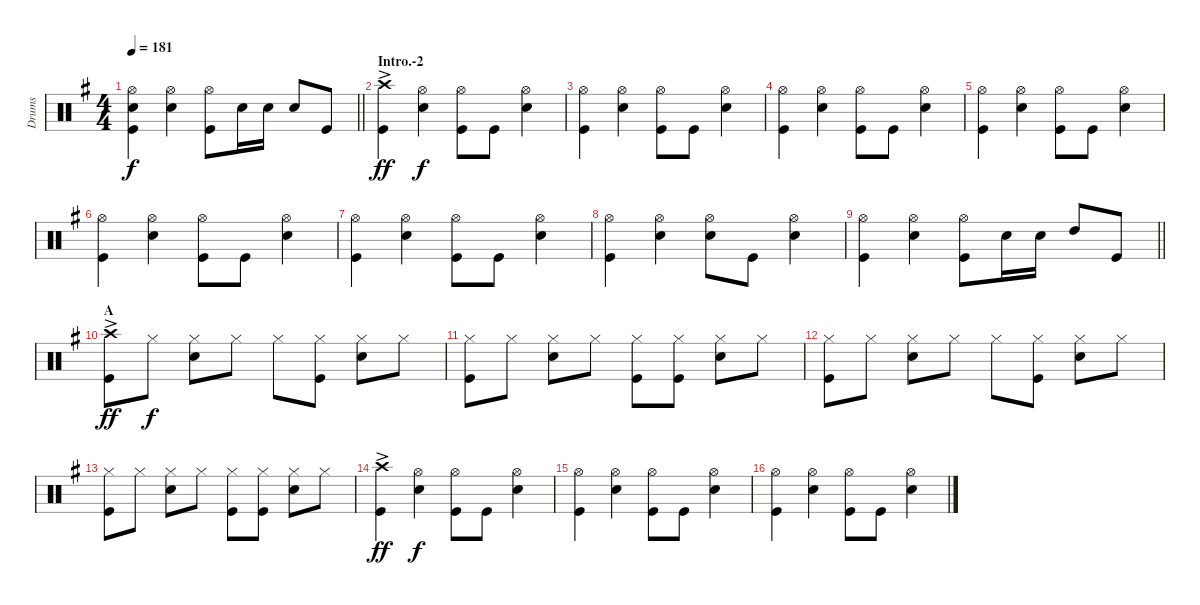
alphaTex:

\track ("Drums" "Drums") {instrument percussion}
\staff {score}
\articulation defaults
\ts (4 4)
\tempo 181
\clef neutral
\barLineRight lightlight
\ks g
("Kick (hit)" "Snare (hit) 2" "Hi-Hat (open)").4{dy f} ("Hi-Hat (open)" "Snare (hit) 2").4 ("Kick (hit)" "Hi-Hat (open)").8 "Snare (hit) 2".16 "Snare (hit) 2".16 "Snare (hit) 2".8 "Kick (hit)".8 |
\section ("" "Intro.-2")
("Kick (hit)" "Crash high (hit)"{ac}).4{dy ff} ("Hi-Hat (open)" "Snare (hit) 2").4{dy f} ("Kick (hit)" "Hi-Hat (open)").8 "Kick (hit)".8 ("Snare (hit) 2" "Hi-Hat (open)").4 |
("Kick (hit)" "Hi-Hat (open)").4 ("Hi-Hat (open)" "Snare (hit) 2").4 ("Kick (hit)" "Hi-Hat (open)").8 "Kick (hit)".8 ("Snare (hit) 2" "Hi-Hat (open)").4 |
("Kick (hit)" "Hi-Hat (open)").4 ("Hi-Hat (open)" "Snare (hit) 2").4 ("Kick (hit)" "Hi-Hat (open)").8 "Kick (hit)".8 ("Snare (hit) 2" "Hi-Hat (open)").4 |
("Kick (hit)" "Hi-Hat (open)").4 ("Hi-Hat (open)" "Snare (hit) 2").4 ("Kick (hit)" "Hi-Hat (open)").8 "Kick (hit)".8 ("Snare (hit) 2" "Hi-Hat (open)").4 |
("Kick (hit)" "Hi-Hat (open)").4 ("Hi-Hat (open)" "Snare (hit) 2").4 ("Kick (hit)" "Hi-Hat (open)").8 "Kick (hit)".8 ("Snare (hit) 2" "Hi-Hat (open)").4 |
("Kick (hit)" "Hi-Hat (open)").4 ("Hi-Hat (open)" "Snare (hit) 2").4 ("Kick (hit)" "Hi-Hat (open)").8 "Kick (hit)".8 ("Snare (hit) 2" "Hi-Hat (open)").4 |
("Kick (hit)" "Hi-Hat (open)").4 ("Hi-Hat (open)" "Snare (hit) 2").4 ("Snare (hit) 2" "Hi-Hat (open)").8 "Kick (hit)".8 ("Snare (hit) 2" "Hi-Hat (open)").4 |
\barLineRight lightlight
("Hi-Hat (open)" "Kick (hit)").4 ("Hi-Hat (open)" "Snare (hit) 2").4 ("Kick (hit)" "Hi-Hat (open)").8 "Snare (hit) 2".16 "Snare (hit) 2".16 "High Tom (hit)".8 "Kick (hit)".8 |
\section ("" "A")
("Crash high (hit)"{ac} "Kick (hit)").8{dy ff} "Hi-Hat (closed)".8{dy f} ("Snare (hit) 2" "Hi-Hat (closed)").8 "Hi-Hat (closed)".8 "Hi-Hat (closed)".8 ("Kick (hit)" "Hi-Hat (closed)").8 ("Snare (hit) 2" "Hi-Hat (closed)").8 "Hi-Hat (closed)".8 |
("Hi-Hat (closed)" "Kick (hit)").8 "Hi-Hat (closed)".8 ("Snare (hit) 2" "Hi-Hat (closed)").8 "Hi-Hat (closed)".8 ("Hi-Hat (closed)" "Kick (hit)").8 ("Kick (hit)" "Hi-Hat (closed)").8 ("Hi-Hat (closed)" "Snare (hit) 2").8 "Hi-Hat (closed)".8 |
("Hi-Hat (closed)" "Kick (hit)").8 "Hi-Hat (closed)".8 ("Snare (hit) 2" "Hi-Hat (closed)").8 "Hi-Hat (closed)".8 "Hi-Hat (closed)".8 ("Kick (hit)" "Hi-Hat (closed)").8 ("Snare (hit) 2" "Hi-Hat (closed)").8 "Hi-Hat (closed)".8 |
("Hi-Hat (closed)" "Kick (hit)").8 "Hi-Hat (closed)".8 ("Snare (hit) 2" "Hi-Hat (closed)").8 "Hi-Hat (closed)".8 ("Hi-Hat (closed)" "Kick (hit)").8 ("Kick (hit)" "Hi-Hat (closed)").8 ("Hi-Hat (closed)" "Snare (hit) 2").8 "Hi-Hat (closed)".8 |
("Kick (hit)" "Crash high (hit)"{ac}).4{dy ff} ("Hi-Hat (open)" "Snare (hit) 2").4{dy f} ("Kick (hit)" "Hi-Hat (open)").8 "Kick (hit)".8 ("Snare (hit) 2" "Hi-Hat (open)").4 |
("Kick (hit)" "Hi-Hat (open)").4 ("Hi-Hat (open)" "Snare (hit) 2").4 ("Kick (hit)" "Hi-Hat (open)").8 "Kick (hit)".8 ("Snare (hit) 2" "Hi-Hat (open)").4 |
("Kick (hit)" "Hi-Hat (open)").4 ("Hi-Hat (open)" "Snare (hit) 2").4 ("Kick (hit)" "Hi-Hat (open)").8 "Kick (hit)".8 ("Snare (hit) 2" "Hi-Hat (open)").4
